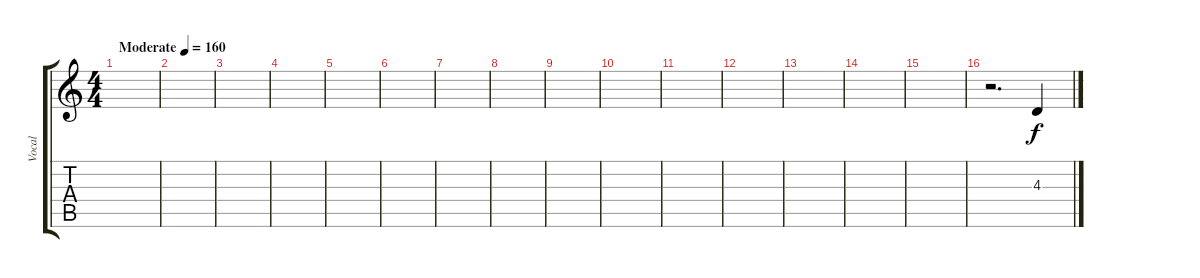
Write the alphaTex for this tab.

\track ("Vocal" "Vocal") {instrument harmonica}
\staff {score tabs}
\tuning (G4 D4 Bb3 F3 C3 G2) {hide}
\ts (4 4)
\tempo (160 "Moderate")
\clef g2
\ks c
|
|
|
|
|
|
|
|
|
|
|
|
|
|
|
r.2{d} 4.3.4
